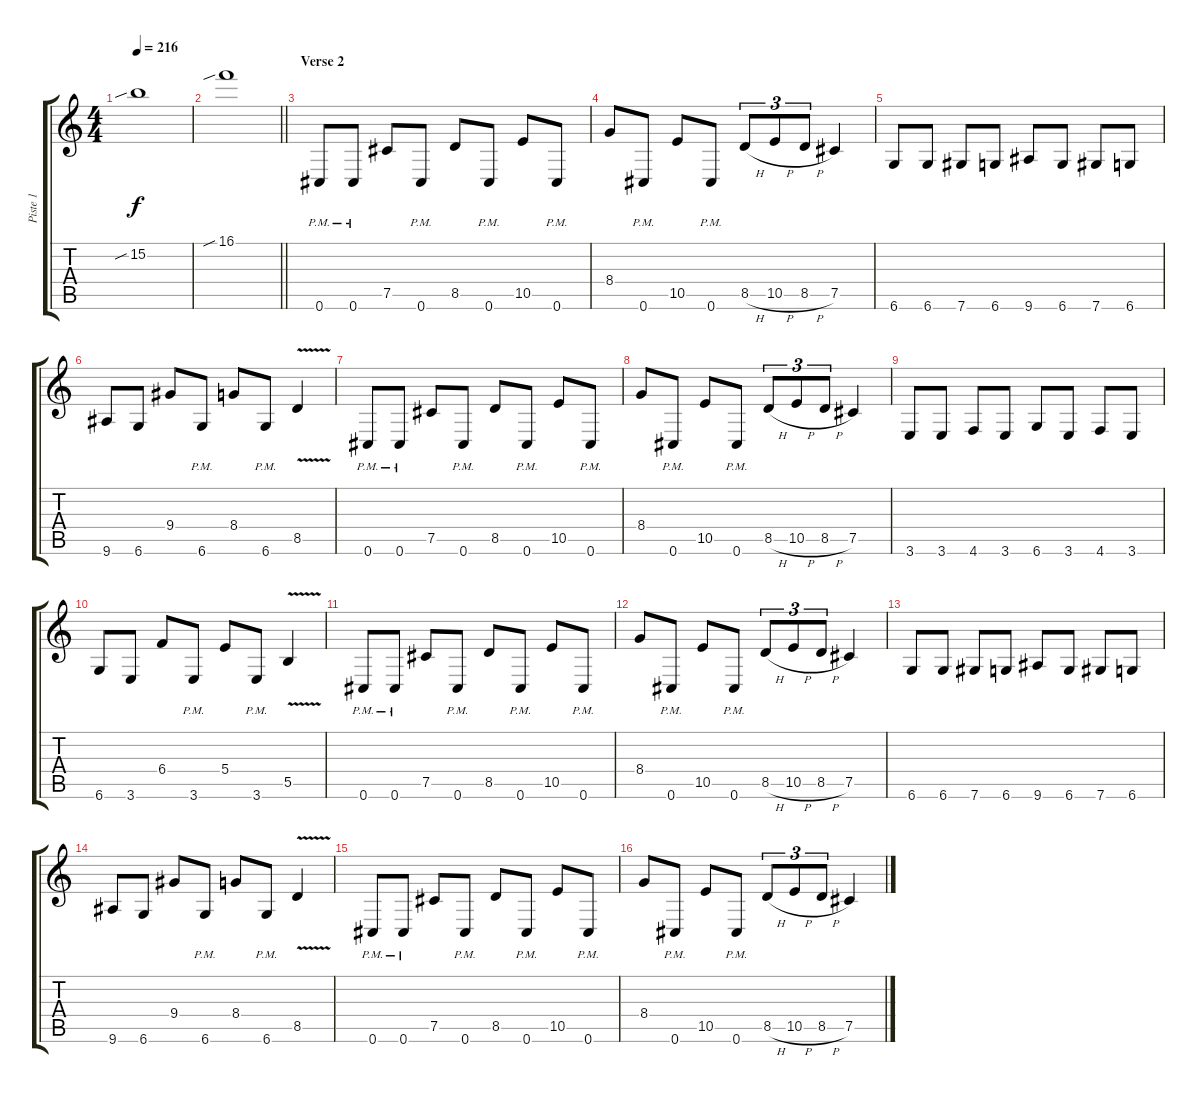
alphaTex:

\track ("Piste 1" "Piste 1") {instrument distortionguitar}
\staff {score tabs}
\tuning (Db4 Ab3 E3 B2 Gb2 Db2) {hide}
\ts (4 4)
\tempo 216
\clef g2
\ks c
15.2{sib}.1{dy f} |
\barLineRight lightlight
16.1{sib}.1 |
\section ("" "Verse 2")
0.6{pm}.8 0.6{pm}.8 7.5.8 0.6{pm}.8 8.5.8 0.6{pm}.8 10.5.8 0.6{pm}.8 |
8.4.8 0.6{pm}.8 10.5.8 0.6{pm}.8 8.5{h}.8{tu (3 2)} 10.5{h}.8{tu (3 2)} 8.5{h}.8{tu (3 2)} 7.5.4 |
6.6.8 6.6.8 7.6.8 6.6.8 9.6.8 6.6.8 7.6.8 6.6.8 |
9.6.8 6.6.8 9.4.8 6.6{pm}.8 8.4.8 6.6{pm}.8 8.5{v}.4 |
0.6{pm}.8 0.6{pm}.8 7.5.8 0.6{pm}.8 8.5.8 0.6{pm}.8 10.5.8 0.6{pm}.8 |
8.4.8 0.6{pm}.8 10.5.8 0.6{pm}.8 8.5{h}.8{tu (3 2)} 10.5{h}.8{tu (3 2)} 8.5{h}.8{tu (3 2)} 7.5.4 |
3.6.8 3.6.8 4.6.8 3.6.8 6.6.8 3.6.8 4.6.8 3.6.8 |
6.6.8 3.6.8 6.4.8 3.6{pm}.8 5.4.8 3.6{pm}.8 5.5{v}.4 |
0.6{pm}.8 0.6{pm}.8 7.5.8 0.6{pm}.8 8.5.8 0.6{pm}.8 10.5.8 0.6{pm}.8 |
8.4.8 0.6{pm}.8 10.5.8 0.6{pm}.8 8.5{h}.8{tu (3 2)} 10.5{h}.8{tu (3 2)} 8.5{h}.8{tu (3 2)} 7.5.4 |
6.6.8 6.6.8 7.6.8 6.6.8 9.6.8 6.6.8 7.6.8 6.6.8 |
9.6.8 6.6.8 9.4.8 6.6{pm}.8 8.4.8 6.6{pm}.8 8.5{v}.4 |
0.6{pm}.8 0.6{pm}.8 7.5.8 0.6{pm}.8 8.5.8 0.6{pm}.8 10.5.8 0.6{pm}.8 |
8.4.8 0.6{pm}.8 10.5.8 0.6{pm}.8 8.5{h}.8{tu (3 2)} 10.5{h}.8{tu (3 2)} 8.5{h}.8{tu (3 2)} 7.5.4
